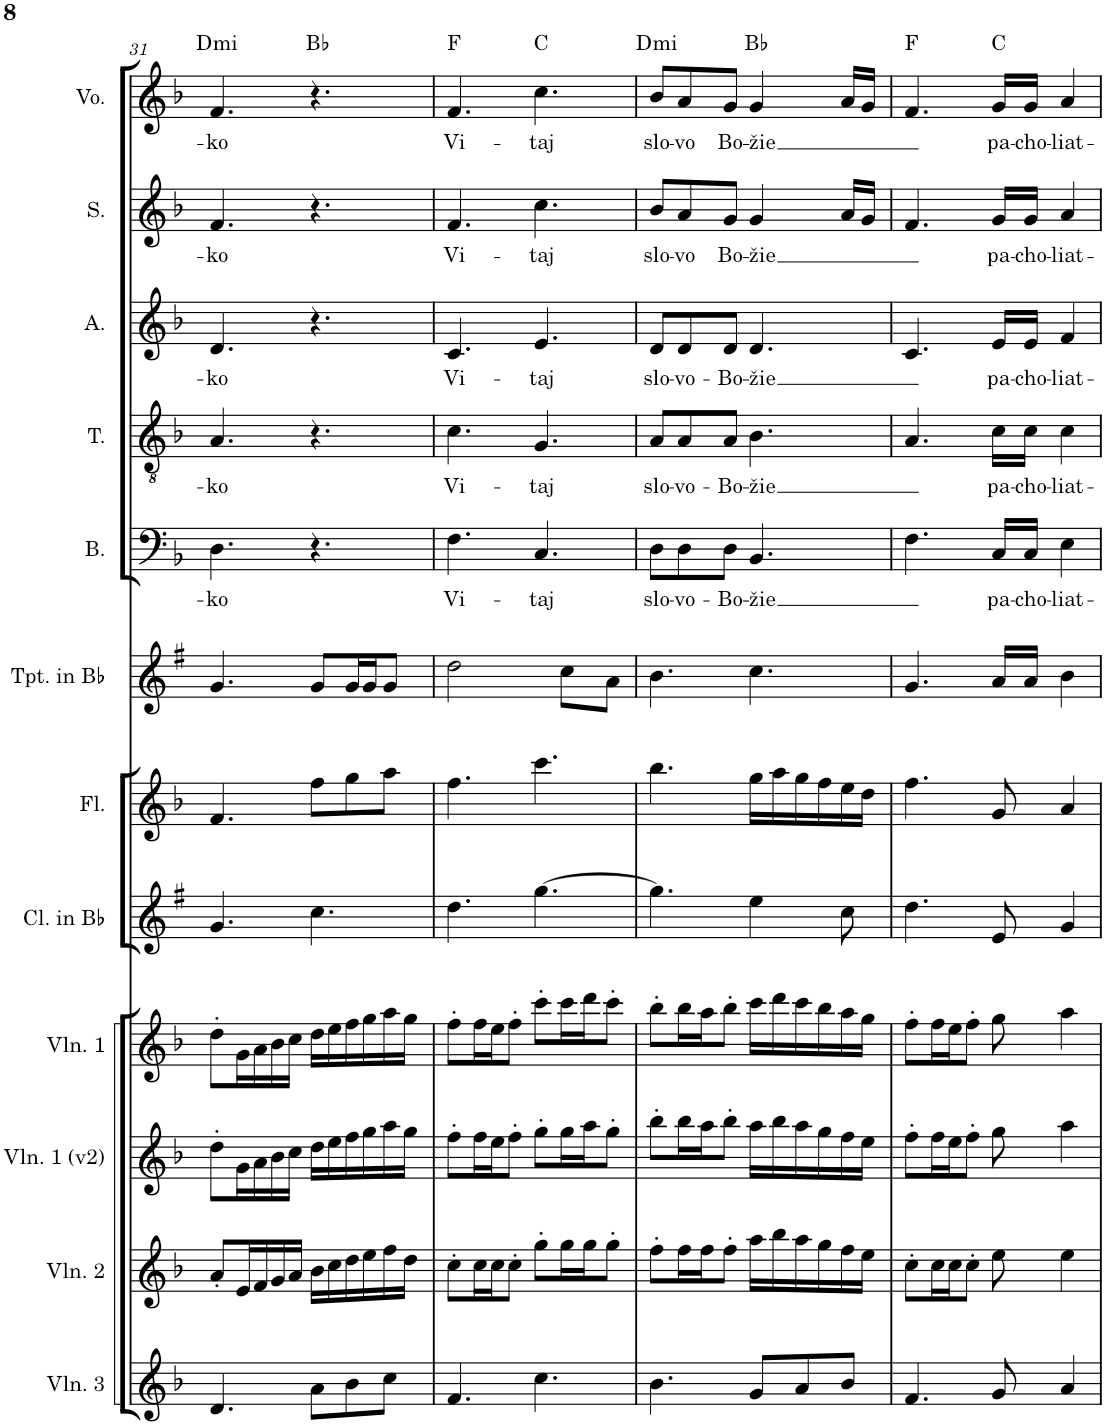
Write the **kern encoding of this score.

**kern	**kern	**kern	**kern	**kern	**kern	**kern	**kern	**text	**kern	**text	**kern	**text	**kern	**text	**kern	**text	**harte
*part12	*part11	*part10	*part9	*part8	*part7	*part6	*part5	*part5	*part4	*part4	*part3	*part3	*part2	*part2	*part1	*part1	*part1
*staff12	*staff11	*staff10	*staff9	*staff8	*staff7	*staff6	*staff5	*staff5	*staff4	*staff4	*staff3	*staff3	*staff2	*staff2	*staff1	*staff1	*
*I"Violin 3	*I"Violin 2	*I"Violin 1 (v2)	*I"Violin 1	*I"Clarinet in Bb	*I"Flute	*I"Trumpet in Bb	*I"Bass	*	*I"Tenor	*	*I"Alto	*	*I"Soprano	*	*I"Voice	*	*
*I'Vln. 3	*I'Vln. 2	*I'Vln. 1 (v2)	*I'Vln. 1	*I'Cl. in Bb	*I'Fl.	*I'Tpt. in Bb	*I'B.	*	*I'T.	*	*I'A.	*	*I'S.	*	*I'Vo.	*	*
!!LO:PB:g=z
*clefG2	*clefG2	*clefG2	*clefG2	*clefG2	*clefG2	*clefG2	*clefF4	*	*clefGv2	*	*clefG2	*	*clefG2	*	*clefG2	*	*
*	*	*	*	*Trd1c2	*	*Trd1c2	*	*	*	*	*	*	*	*	*	*	*
*k[b-]	*k[b-]	*k[b-]	*k[b-]	*k[f#]	*k[b-]	*k[f#]	*k[b-]	*	*k[b-]	*	*k[b-]	*	*k[b-]	*	*k[b-]	*	*
*M6/8	*M6/8	*M6/8	*M6/8	*M6/8	*M6/8	*M6/8	*M6/8	*	*M6/8	*	*M6/8	*	*M6/8	*	*M6/8	*	*
=31	=31	=31	=31	=31	=31	=31	=31	=31	=31	=31	=31	=31	=31	=31	=31	=31	=31
!	!	!	!	!	!	!	!	!LO:LY:b	!	!LO:LY:b	!	!LO:LY:b	!	!LO:LY:b	!	!LO:LY:b	!LO:H:kt=mi
4.d/	8a'/L	8dd'\L	8dd'\L	4.g/	4.f/	4.g/	4.D\	-ko	4.A/	-ko	4.d/	-ko	4.f/	-ko	4.f/	-ko	D:min
.	16e/L	16g\L	16g\L	.	.	.	.	.	.	.	.	.	.	.	.	.	.
.	16f/	16a\	16a\	.	.	.	.	.	.	.	.	.	.	.	.	.	.
.	16g/	16b-\	16b-\	.	.	.	.	.	.	.	.	.	.	.	.	.	.
.	16a/JJ	16cc\JJ	16cc\JJ	.	.	.	.	.	.	.	.	.	.	.	.	.	.
8a\L	16b-\LL	16dd\LL	16dd\LL	4.cc\	8ff\L	8g/L	4.r	.	4.r	.	4.r	.	4.r	.	4.r	.	Bb:maj
.	16cc\	16ee\	16ee\	.	.	.	.	.	.	.	.	.	.	.	.	.	.
8b-\	16dd\	16ff\	16ff\	.	8gg\	16g/L	.	.	.	.	.	.	.	.	.	.	.
.	16ee\	16gg\	16gg\	.	.	16g/J	.	.	.	.	.	.	.	.	.	.	.
8cc\J	16ff\	16aa\	16aa\	.	8aa\J	8g/J	.	.	.	.	.	.	.	.	.	.	.
.	16dd\JJ	16gg\JJ	16gg\JJ	.	.	.	.	.	.	.	.	.	.	.	.	.	.
=32	=32	=32	=32	=32	=32	=32	=32	=32	=32	=32	=32	=32	=32	=32	=32	=32	=32
!	!	!	!	!	!	!	!	!LO:LY:b	!	!LO:LY:b	!	!LO:LY:b	!	!LO:LY:b	!	!LO:LY:b	!
4.f/	8cc'\L	8ff'\L	8ff'\L	4.dd\	4.ff\	2dd\	4.F\	Vi-	4.c\	Vi-	4.c/	Vi-	4.f/	Vi-	4.f/	Vi-	F:maj
.	16cc\L	16ff\L	16ff\L	.	.	.	.	.	.	.	.	.	.	.	.	.	.
.	16cc\J	16ee\J	16ee\J	.	.	.	.	.	.	.	.	.	.	.	.	.	.
.	8cc'\J	8ff'\J	8ff'\J	.	.	.	.	.	.	.	.	.	.	.	.	.	.
!	!	!	!	!	!	!	!	!LO:LY:b	!	!LO:LY:b	!	!LO:LY:b	!	!LO:LY:b	!	!LO:LY:b	!
4.cc\	8gg'\L	8gg'\L	8ccc'\L	[4.gg\	4.ccc\	.	4.C/	-taj	4.G/	-taj	4.e/	-taj	4.cc\	-taj	4.cc\	-taj	C:maj
.	16gg\L	16gg\L	16ccc\L	.	.	8cc\L	.	.	.	.	.	.	.	.	.	.	.
.	16gg\J	16aa\J	16ddd\J	.	.	.	.	.	.	.	.	.	.	.	.	.	.
.	8gg'\J	8gg'\J	8ccc'\J	.	.	8a\J	.	.	.	.	.	.	.	.	.	.	.
=33	=33	=33	=33	=33	=33	=33	=33	=33	=33	=33	=33	=33	=33	=33	=33	=33	=33
!	!	!	!	!	!	!	!	!LO:LY:b	!	!LO:LY:b	!	!LO:LY:b	!	!LO:LY:b	!	!LO:LY:b	!LO:H:kt=mi
4.b-\	8ff'\L	8bb-'\L	8bb-'\L	4.gg\]	4.bb-\	4.b\	8D\L	slo-	8A/L	slo-	8d/L	slo-	8b-/L	slo-	8b-/L	slo-	D:min
!	!	!	!	!	!	!	!	!LO:LY:b	!	!LO:LY:b	!	!LO:LY:b	!	!LO:LY:b	!	!LO:LY:b	!
.	16ff\L	16bb-\L	16bb-\L	.	.	.	8D\	-vo-	8A/	-vo-	8d/	-vo-	8a/	-vo	8a/	-vo	.
.	16ff\J	16aa\J	16aa\J	.	.	.	.	.	.	.	.	.	.	.	.	.	.
!	!	!	!	!	!	!	!	!LO:LY:b	!	!LO:LY:b	!	!LO:LY:b	!	!LO:LY:b	!	!LO:LY:b	!
.	8ff'\J	8bb-'\J	8bb-'\J	.	.	.	8D\J	-Bo-	8A/J	-Bo-	8d/J	-Bo-	8g/J	Bo-	8g/J	Bo-	.
!	!	!	!	!	!	!	!	!LO:LY:b	!	!LO:LY:b	!	!LO:LY:b	!	!LO:LY:b	!	!LO:LY:b	!
8g/L	16aa\LL	16aa\LL	16ccc\LL	4ee\	16gg\LL	4.cc\	4.BB-/	-žie	4.B-\	-žie	4.d/	-žie	4g/	-žie	4g/	-žie	Bb:maj
.	16bb-\	16bb-\	16ddd\	.	16aa\	.	.	.	.	.	.	.	.	.	.	.	.
8a/	16aa\	16aa\	16ccc\	.	16gg\	.	.	.	.	.	.	.	.	.	.	.	.
.	16gg\	16gg\	16bb-\	.	16ff\	.	.	.	.	.	.	.	.	.	.	.	.
8b-/J	16ff\	16ff\	16aa\	8cc\	16ee\	.	.	.	.	.	.	.	16a/LL	.	16a/LL	.	.
.	16ee\JJ	16ee\JJ	16gg\JJ	.	16dd\JJ	.	.	.	.	.	.	.	16g/JJ	.	16g/JJ	.	.
=34	=34	=34	=34	=34	=34	=34	=34	=34	=34	=34	=34	=34	=34	=34	=34	=34	=34
4.f/	8cc'\L	8ff'\L	8ff'\L	4.dd\	4.ff\	4.g/	4.F\	.	4.A/	.	4.c/	.	4.f/	.	4.f/	.	F:maj
.	16cc\L	16ff\L	16ff\L	.	.	.	.	.	.	.	.	.	.	.	.	.	.
.	16cc\J	16ee\J	16ee\J	.	.	.	.	.	.	.	.	.	.	.	.	.	.
.	8cc'\J	8ff'\J	8ff'\J	.	.	.	.	.	.	.	.	.	.	.	.	.	.
!	!	!	!	!	!	!	!	!LO:LY:b	!	!LO:LY:b	!	!LO:LY:b	!	!LO:LY:b	!	!LO:LY:b	!
8g/	8ee\	8gg\	8gg\	8e/	8g/	16a/LL	16C/LL	pa-	16c\LL	pa-	16e/LL	pa-	16g/LL	pa-	16g/LL	pa-	C:maj
!	!	!	!	!	!	!	!	!LO:LY:b	!	!LO:LY:b	!	!LO:LY:b	!	!LO:LY:b	!	!LO:LY:b	!
.	.	.	.	.	.	16a/JJ	16C/JJ	-cho-	16c\JJ	-cho-	16e/JJ	-cho-	16g/JJ	-cho-	16g/JJ	-cho-	.
!	!	!	!	!	!	!	!	!LO:LY:b	!	!LO:LY:b	!	!LO:LY:b	!	!LO:LY:b	!	!LO:LY:b	!
4a/	4ee\	4aa\	4aa\	4g/	4a/	4b\	4E\	-liat-	4c\	-liat-	4f/	-liat-	4a/	-liat-	4a/	-liat-	.
=	=	=	=	=	=	=	=	=	=	=	=	=	=	=	=	=	=
*-	*-	*-	*-	*-	*-	*-	*-	*-	*-	*-	*-	*-	*-	*-	*-	*-	*-
